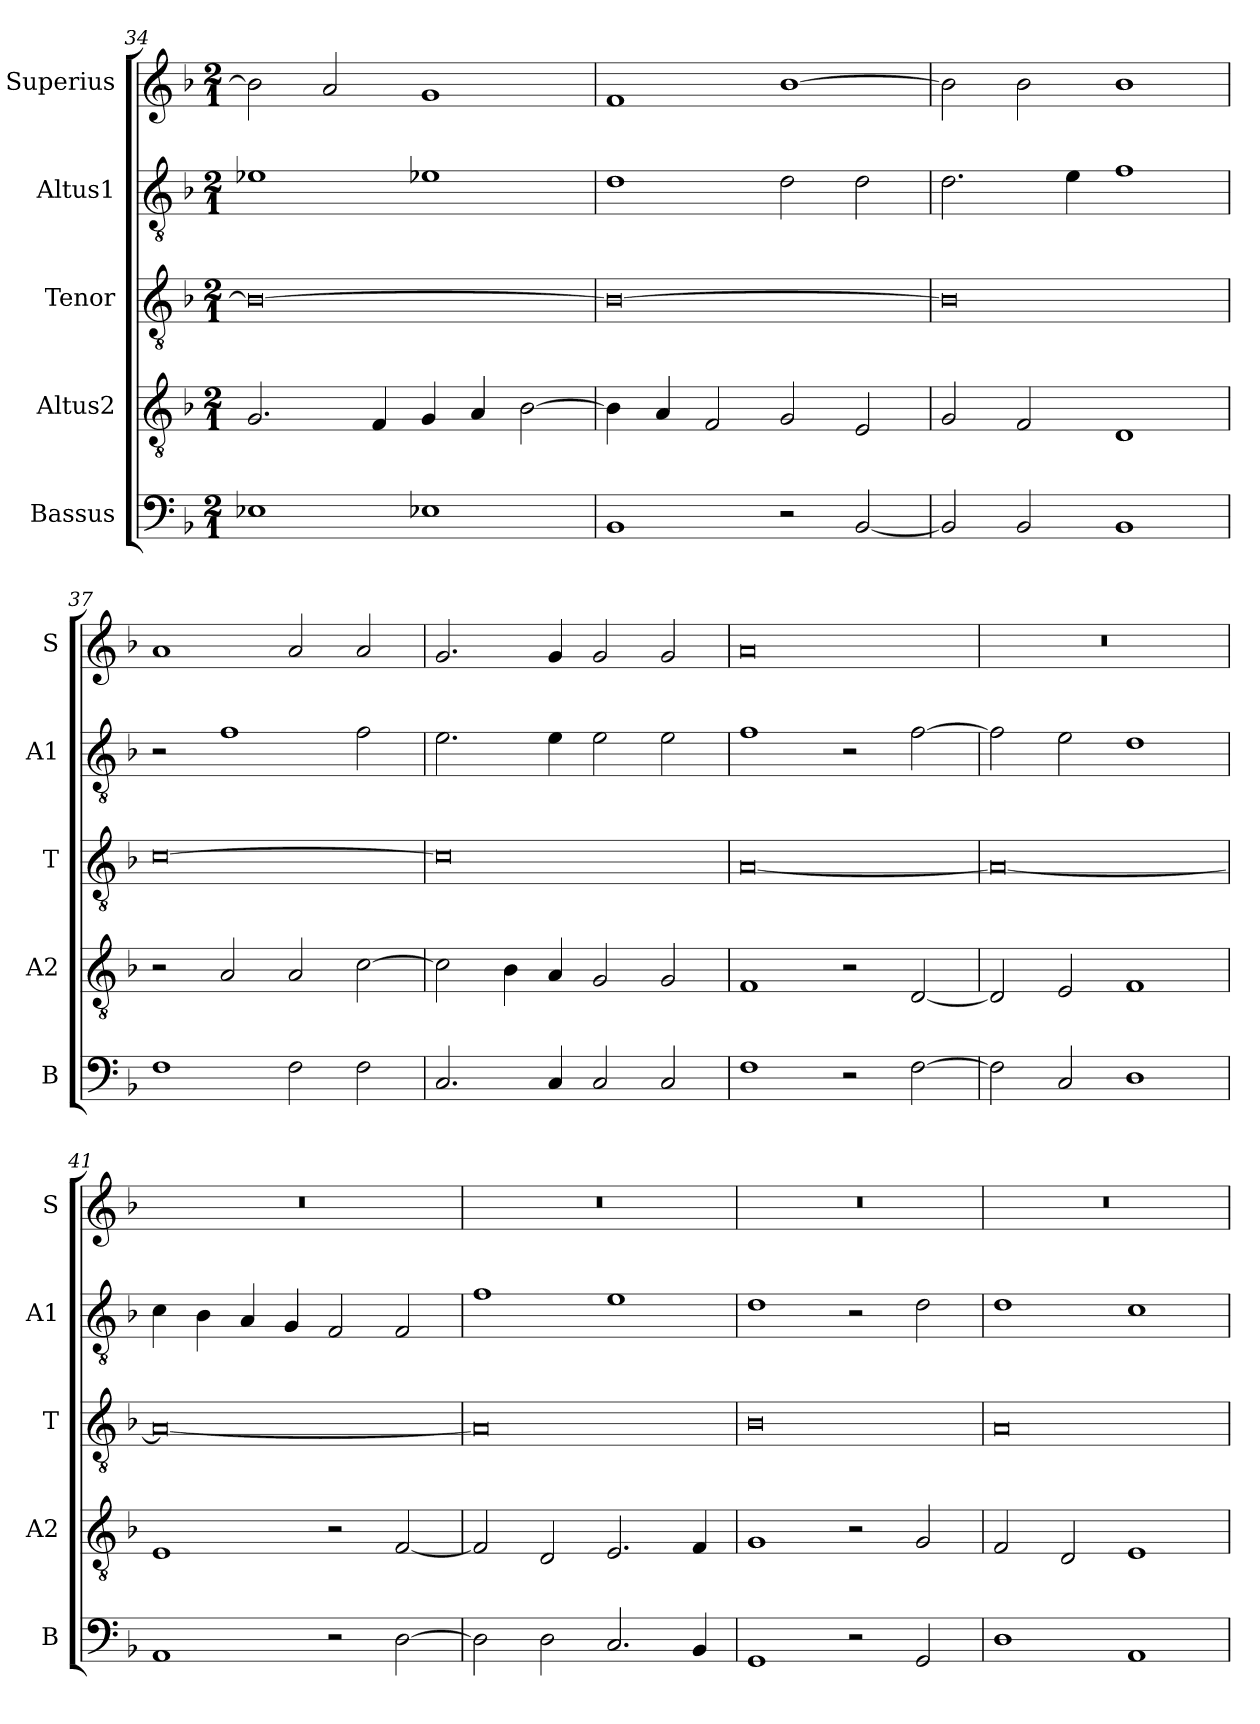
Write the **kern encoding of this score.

**kern	**kern	**kern	**kern	**kern
*part5	*part4	*part3	*part2	*part1
*staff5	*staff4	*staff3	*staff2	*staff1
*I"Bassus	*I"Altus2	*I"Tenor	*I"Altus1	*I"Superius
*I'B	*I'A2	*I'T	*I'A1	*I'S
*clefF4	*clefGv2	*clefGv2	*clefGv2	*clefG2
*k[b-]	*k[b-]	*k[b-]	*k[b-]	*k[b-]
*M2/1	*M2/1	*M2/1	*M2/1	*M2/1
=34	=34	=34	=34	=34
1E-X	2.G/	0B-_	1e-X	2b-\]
.	.	.	.	2a/
.	4F/	.	.	.
1E-X	4G/	.	1e-X	1g
.	4A/	.	.	.
.	[2B-\	.	.	.
=35	=35	=35	=35	=35
1BB-	4B-\]	0B-_	1d	1f
.	4A/	.	.	.
.	2F/	.	.	.
2r	2G/	.	2d\	[1b-
[2BB-/	2E/	.	2d\	.
=36	=36	=36	=36	=36
2BB-/]	2G/	0B-]	2.d\	2b-\]
2BB-/	2F/	.	.	2b-\
.	.	.	4e\	.
1BB-	1D	.	1f	1b-
=37	=37	=37	=37	=37
1F	2r	[0c	2r	1a
.	2A/	.	1f	.
2F\	2A/	.	.	2a/
2F\	[2c\	.	2f\	2a/
=38	=38	=38	=38	=38
2.C/	2c\]	0c]	2.e\	2.g/
.	4B-\	.	.	.
4C/	4A/	.	4e\	4g/
2C/	2G/	.	2e\	2g/
2C/	2G/	.	2e\	2g/
=39	=39	=39	=39	=39
1F	1F	[0A	1f	0a
2r	2r	.	2r	.
[2F\	[2D/	.	[2f\	.
=40	=40	=40	=40	=40
2F\]	2D/]	0A_	2f\]	0r
2C/	2E/	.	2e\	.
1D	1F	.	1d	.
=41	=41	=41	=41	=41
1AA	1E	0A_	4c\	0r
.	.	.	4B-\	.
.	.	.	4A/	.
.	.	.	4G/	.
2r	2r	.	2F/	.
[2D\	[2F/	.	2F/	.
=42	=42	=42	=42	=42
2D\]	2F/]	0A]	1f	0r
2D\	2D/	.	.	.
2.C/	2.E/	.	1e	.
4BB-/	4F/	.	.	.
=43	=43	=43	=43	=43
1GG	1G	0B-	1d	0r
2r	2r	.	2r	.
2GG/	2G/	.	2d\	.
=44	=44	=44	=44	=44
1D	2F/	0A	1d	0r
.	2D/	.	.	.
1AA	1E	.	1c	.
=	=	=	=	=
*-	*-	*-	*-	*-
